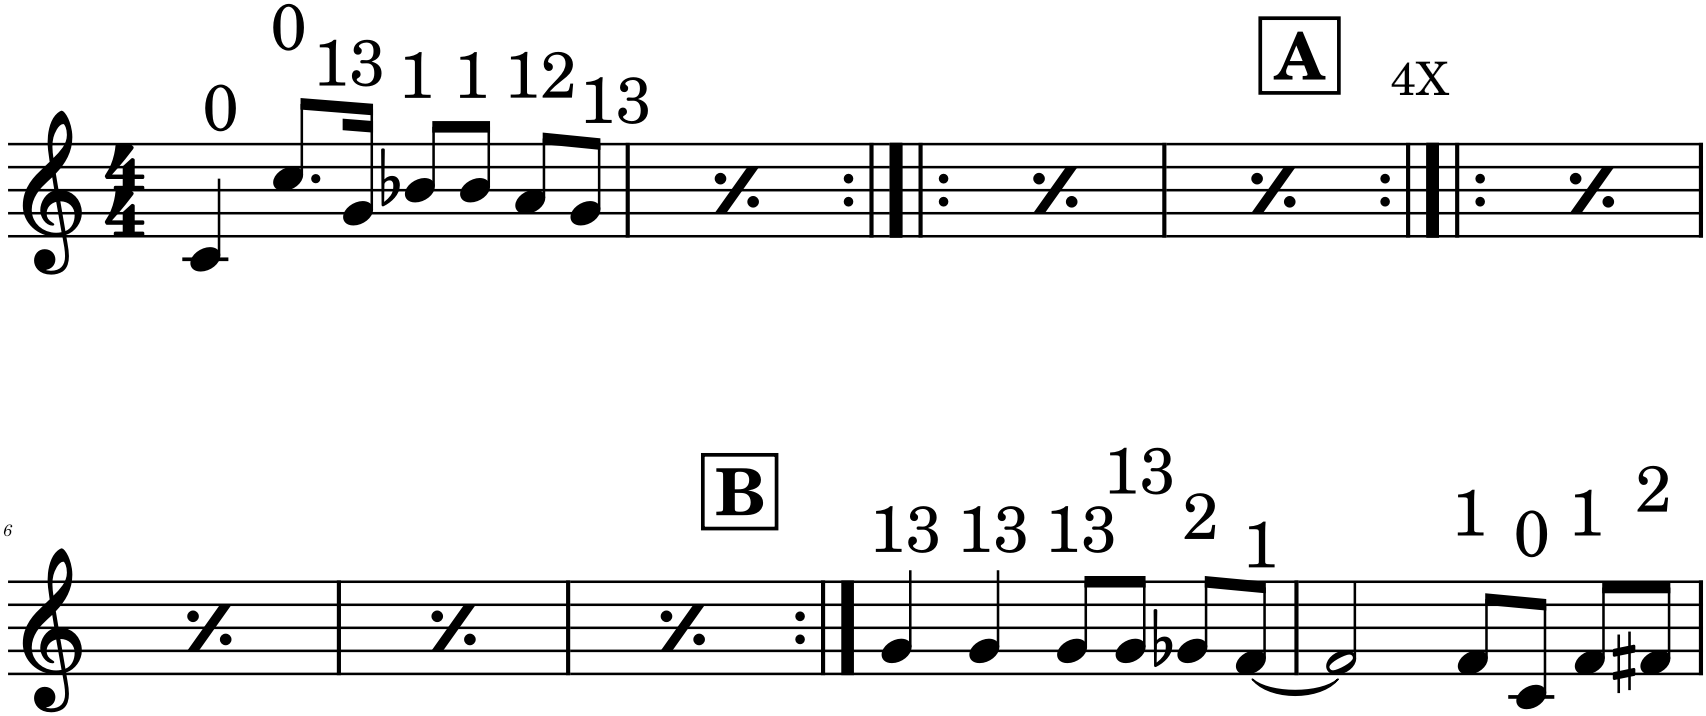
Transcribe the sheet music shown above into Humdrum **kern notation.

**kern	**kern	**kern	**kern	**kern	**kern	**kern	**kern
*part8	*part7	*part6	*part5	*part4	*part3	*part2	*part1
*staff8	*staff7	*staff6	*staff5	*staff4	*staff3	*staff2	*staff1
*I"Trompete Bb	*I"Tuba	*I"Trombone	*I"Saxofone Tenor	*I"Flauta	*I"Clarineta Bb	*I"Saxofone Alto	*I"Trompete Bb
*I'Tpt	*I'Tba	*I'Trb	*	*I'Fl	*I'Cl	*	*I'Tpt
*	*stria5	*stria5	*stria5	*stria5	*stria5	*stria5	*stria5
*clefG2	*clefF4	*clefF4	*clefG2	*clefG2	*clefG2	*clefG2	*clefG2
*Trd1c2	*	*	*Trd8c14	*	*Trd1c2	*Trd5c9	*Trd1c2
*k[]	*k[b-e-]	*k[b-e-]	*k[]	*k[b-e-]	*k[]	*k[f#]	*k[]
*M4/4	*M4/4	*M4/4	*M4/4	*M4/4	*M4/4	*M4/4	*M4/4
=1	=1	=1	=1	=1	=1	=1	=1
!	!LO:TX:a:t=0	!	!	!	!	!	!
!LO:TX:a:t=0	!	!	!	!	!	!	!
4c/	4BB-/	1r	1r	1r	1r	1r	1r
!	!LO:TX:a:t=0	!	!	!	!	!	!
!LO:TX:a:t=0	!	!	!	!	!	!	!
8.cc/L	8.B-/L	.	.	.	.	.	.
!	!LO:TX:a:t=0	!	!	!	!	!	!
!LO:TX:a:t=13	!	!	!	!	!	!	!
16g/Jk	16F/Jk	.	.	.	.	.	.
!	!LO:TX:a:t=1	!	!	!	!	!	!
!LO:TX:a:t=1	!	!	!	!	!	!	!
8b-X/L	8A-X/L	.	.	.	.	.	.
!	!LO:TX:a:t=1	!	!	!	!	!	!
!LO:TX:a:t=1	!	!	!	!	!	!	!
8b-/J	8A-/J	.	.	.	.	.	.
!	!LO:TX:a:t=12	!	!	!	!	!	!
!LO:TX:a:t=12	!	!	!	!	!	!	!
8a/L	8G/L	.	.	.	.	.	.
!	!LO:TX:a:t=0	!	!	!	!	!	!
!LO:TX:a:t=13	!	!	!	!	!	!	!
8g/J	8F/J	.	.	.	.	.	.
=2	=2	=2	=2	=2	=2	=2	=2
!	!LO:TX:a:t=0	!	!	!	!	!	!
!LO:TX:a:t=0	!	!	!	!	!	!	!
4c/	4BB-/	1r	1r	1r	1r	1r	1r
!	!LO:TX:a:t=0	!	!	!	!	!	!
!LO:TX:a:t=0	!	!	!	!	!	!	!
8.cc/L	8.B-/L	.	.	.	.	.	.
!	!LO:TX:a:t=0	!	!	!	!	!	!
!LO:TX:a:t=13	!	!	!	!	!	!	!
16g/Jk	16F/Jk	.	.	.	.	.	.
!	!LO:TX:a:t=1	!	!	!	!	!	!
!LO:TX:a:t=1	!	!	!	!	!	!	!
8b-X/L	8A-X/L	.	.	.	.	.	.
!	!LO:TX:a:t=1	!	!	!	!	!	!
!LO:TX:a:t=1	!	!	!	!	!	!	!
8b-/J	8A-/J	.	.	.	.	.	.
!	!LO:TX:a:t=12	!	!	!	!	!	!
!LO:TX:a:t=12	!	!	!	!	!	!	!
8a/L	8G/L	.	.	.	.	.	.
!	!LO:TX:a:t=0	!	!	!	!	!	!
!LO:TX:a:t=13	!	!	!	!	!	!	!
8g/J	8F/J	.	.	.	.	.	.
=3:|!|:	=3:|!|:	=3:|!|:	=3:|!|:	=3:|!|:	=3:|!|:	=3:|!|:	=3:|!|:
!	!	!	!	!	!	!LO:TX:a:t=3	!
!	!	!	!	!	!	!LO:TX:a:t=0	!
!	!LO:TX:a:t=0	!	!	!	!	!	!
!LO:TX:a:t=0	!	!	!	!	!	!	!
4c/	4BB-/	1r	4ccc/	4bb-/	4ccc/	4g/	1r
!	!	!	!	!	!	!LO:TX:a:t=3	!
!	!	!	!	!	!	!LO:TX:a:t=0	!
!	!LO:TX:a:t=0	!	!	!	!	!	!
!LO:TX:a:t=0	!	!	!	!	!	!	!
8.cc/L	8.B-/L	.	4ccc/	4bb-/	4ccc/	4g/	.
!	!LO:TX:a:t=0	!	!	!	!	!	!
!LO:TX:a:t=13	!	!	!	!	!	!	!
16g/Jk	16F/Jk	.	.	.	.	.	.
!	!LO:TX:a:t=1	!	!	!	!	!	!
!LO:TX:a:t=1	!	!	!	!	!	!	!
8b-X/L	8A-X/L	.	8r	8r	8r	8r	.
!	!	!	!	!	!	!LO:TX:a:t=1	!
!	!	!	!	!	!	!LO:TX:a:t=0	!
!	!LO:TX:a:t=1	!	!	!	!	!	!
!LO:TX:a:t=1	!	!	!	!	!	!	!
8b-/J	8A-/J	.	4.eee/	4.aaa-X/	4.eee/	4.b/	.
!	!LO:TX:a:t=12	!	!	!	!	!	!
!LO:TX:a:t=12	!	!	!	!	!	!	!
8a/L	8G/L	.	.	.	.	.	.
!	!LO:TX:a:t=0	!	!	!	!	!	!
!LO:TX:a:t=13	!	!	!	!	!	!	!
8g/J	8F/J	.	.	.	.	.	.
=4	=4	=4	=4	=4	=4	=4	=4
!	!	!	!	!	!	!LO:TX:a:t=3	!
!	!	!	!	!	!	!LO:TX:a:t=0	!
!	!LO:TX:a:t=0	!	!	!	!	!	!
!LO:TX:a:t=0	!	!	!	!	!	!	!
4c/	4BB-/	1r	4ccc/	4bb-/	4ccc/	4g/	1r
!	!	!	!	!	!	!LO:TX:a:t=3	!
!	!	!	!	!	!	!LO:TX:a:t=0	!
!	!LO:TX:a:t=0	!	!	!	!	!	!
!LO:TX:a:t=0	!	!	!	!	!	!	!
8.cc/L	8.B-/L	.	4ccc/	4bb-/	4ccc/	4g/	.
!	!LO:TX:a:t=0	!	!	!	!	!	!
!LO:TX:a:t=13	!	!	!	!	!	!	!
16g/Jk	16F/Jk	.	.	.	.	.	.
!	!LO:TX:a:t=1	!	!	!	!	!	!
!LO:TX:a:t=1	!	!	!	!	!	!	!
8b-X/L	8A-X/L	.	8r	8r	8r	8r	.
!	!	!	!	!	!	!LO:TX:a:t=1	!
!	!	!	!	!	!	!LO:TX:a:t=0	!
!	!LO:TX:a:t=1	!	!	!	!	!	!
!LO:TX:a:t=1	!	!	!	!	!	!	!
8b-/J	8A-/J	.	4.eee/	4.aaa-X/	4.eee/	4.b/	.
!	!LO:TX:a:t=12	!	!	!	!	!	!
!LO:TX:a:t=12	!	!	!	!	!	!	!
8a/L	8G/L	.	.	.	.	.	.
!	!LO:TX:a:t=0	!	!	!	!	!	!
!LO:TX:a:t=13	!	!	!	!	!	!	!
8g/J	8F/J	.	.	.	.	.	.
!!LO:REH:place=s1:a:B:cj:t=A
=5:|!|:	=5:|!|:	=5:|!|:	=5:|!|:	=5:|!|:	=5:|!|:	=5:|!|:	=5:|!|:
!	!	!	!	!	!	!	!LO:TX:a:t=4X
!	!	!	!	!	!	!	!LO:TX:a:t=1
!	!	!	!	!	!	!LO:TX:a:t=3͡	!
!	!	!	!	!	!	!LO:TX:a:t=1	!
!	!	!LO:TX:a:t=3	!	!	!	!	!
!	!LO:TX:a:t=0	!	!	!	!	!	!
!LO:TX:a:t=0	!	!	!	!	!	!	!
4c/	4BB-/	[1a-X	[1bbb-X	[1aaa-X	[1bbb-X	[1ffn	[1bb-X
!	!LO:TX:a:t=0	!	!	!	!	!	!
!LO:TX:a:t=0	!	!	!	!	!	!	!
8.cc/L	8.B-/L	.	.	.	.	.	.
!	!LO:TX:a:t=0	!	!	!	!	!	!
!LO:TX:a:t=13	!	!	!	!	!	!	!
16g/Jk	16F/Jk	.	.	.	.	.	.
!	!LO:TX:a:t=1	!	!	!	!	!	!
!LO:TX:a:t=1	!	!	!	!	!	!	!
8b-X/L	8A-X/L	.	.	.	.	.	.
!	!LO:TX:a:t=1	!	!	!	!	!	!
!LO:TX:a:t=1	!	!	!	!	!	!	!
8b-/J	8A-/J	.	.	.	.	.	.
!	!LO:TX:a:t=12	!	!	!	!	!	!
!LO:TX:a:t=12	!	!	!	!	!	!	!
8a/L	8G/L	.	.	.	.	.	.
!	!LO:TX:a:t=0	!	!	!	!	!	!
!LO:TX:a:t=13	!	!	!	!	!	!	!
8g/J	8F/J	.	.	.	.	.	.
!!LO:LB:g=z
=6	=6	=6	=6	=6	=6	=6	=6
!	!LO:TX:a:t=0	!	!	!	!	!	!
!LO:TX:a:t=0	!	!	!	!	!	!	!
4c/	4BB-/	4a-/]	4bbb-/]	4aaa-/]	4bbb-/]	4ff/]	4bb-/]
!	!	!	!	!	!	!	!LO:TX:a:t=0
!	!	!	!	!	!	!LO:TX:a:t=3͡	!
!	!	!	!	!	!	!LO:TX:a:t=3	!
!	!	!LO:TX:a:t=1	!	!	!	!	!
!	!LO:TX:a:t=0	!	!	!	!	!	!
!LO:TX:a:t=0	!	!	!	!	!	!	!
8.cc/L	8.B-/L	8f/L	8ggg/L	8fff/L	8ggg/L	8dd/L	8gg/L
!	!	!	!	!	!	!	!LO:TX:a:t=12
!	!	!	!	!	!	!LO:TX:a:t=3͡	!
!	!	!	!	!	!	!LO:TX:a:t=2	!
!	!	!LO:TX:a:t=4	!	!	!	!	!
.	.	8g/J	8aaa/J	8ggg/J	8aaa/J	8ee/J	8aa/J
!	!LO:TX:a:t=0	!	!	!	!	!	!
!LO:TX:a:t=13	!	!	!	!	!	!	!
16g/Jk	16F/Jk	.	.	.	.	.	.
!	!	!	!	!	!	!	!LO:TX:a:t=1
!	!	!	!	!	!	!LO:TX:a:t=3͡	!
!	!	!	!	!	!	!LO:TX:a:t=1	!
!	!	!LO:TX:a:t=3	!	!	!	!	!
!	!LO:TX:a:t=1	!	!	!	!	!	!
!LO:TX:a:t=1	!	!	!	!	!	!	!
8b-X/L	8A-X/L	8a-X/L	8bbb-X/L	8aaa-X/L	8bbb-X/L	8ffn/L	8bb-X/L
!	!	!	!	!	!	!	!LO:TX:a:t=12
!	!	!	!	!	!	!LO:TX:a:t=3͡	!
!	!	!	!	!	!	!LO:TX:a:t=2	!
!	!	!LO:TX:a:t=4	!	!	!	!	!
!	!LO:TX:a:t=1	!	!	!	!	!	!
!LO:TX:a:t=1	!	!	!	!	!	!	!
8b-/J	8A-/J	8g/J	8aaa/J	8ggg/J	8aaa/J	8ee/J	8aa/J
!	!LO:TX:a:t=12	!	!	!	!	!	!
!LO:TX:a:t=12	!	!	!	!	!	!	!
8a/L	8G/L	8r	8r	8r	8r	8r	8r
!	!	!	!	!	!	!	!LO:TX:a:t=0
!	!	!	!	!	!	!LO:TX:a:t=3͡	!
!	!	!	!	!	!	!LO:TX:a:t=3	!
!	!	!LO:TX:a:t=1	!	!	!	!	!
!	!LO:TX:a:t=0	!	!	!	!	!	!
!LO:TX:a:t=13	!	!	!	!	!	!	!
8g/J	8F/J	16f/LL	16ggg/LL	16fff/LL	16ggg/LL	16dd/LL	16gg/LL
!	!	!	!	!	!	!	!LO:TX:a:t=1
!	!	!	!	!	!	!LO:TX:a:t=1*	!
!	!	!	!	!	!	!LO:TX:a:t=0	!
!	!	!LO:TX:a:t=3	!	!	!	!	!
.	.	16e-/JJ	16fff/JJ	16eee-/JJ	16fff/JJ	16cc/JJ	16ff/JJ
=7	=7	=7	=7	=7	=7	=7	=7
!	!	!	!	!	!	!	!LO:TX:a:t=0
!	!	!	!	!	!	!LO:TX:a:t=3͡	!
!	!	!	!	!	!	!LO:TX:a:t=3	!
!	!	!LO:TX:a:t=1	!	!	!	!	!
!	!LO:TX:a:t=0	!	!	!	!	!	!
!LO:TX:a:t=0	!	!	!	!	!	!	!
4c/	4BB-/	1f	1ggg	1fff	1ggg	1dd	1gg
!	!LO:TX:a:t=0	!	!	!	!	!	!
!LO:TX:a:t=0	!	!	!	!	!	!	!
8.cc/L	8.B-/L	.	.	.	.	.	.
!	!LO:TX:a:t=0	!	!	!	!	!	!
!LO:TX:a:t=13	!	!	!	!	!	!	!
16g/Jk	16F/Jk	.	.	.	.	.	.
!	!LO:TX:a:t=1	!	!	!	!	!	!
!LO:TX:a:t=1	!	!	!	!	!	!	!
8b-X/L	8A-X/L	.	.	.	.	.	.
!	!LO:TX:a:t=1	!	!	!	!	!	!
!LO:TX:a:t=1	!	!	!	!	!	!	!
8b-/J	8A-/J	.	.	.	.	.	.
!	!LO:TX:a:t=12	!	!	!	!	!	!
!LO:TX:a:t=12	!	!	!	!	!	!	!
8a/L	8G/L	.	.	.	.	.	.
!	!LO:TX:a:t=0	!	!	!	!	!	!
!LO:TX:a:t=13	!	!	!	!	!	!	!
8g/J	8F/J	.	.	.	.	.	.
=8	=8	=8	=8	=8	=8	=8	=8
!	!LO:TX:a:t=0	!	!	!	!	!	!
!LO:TX:a:t=0	!	!	!	!	!	!	!
4c/	4BB-/	1r	1r	1r	1r	1r	1r
!	!LO:TX:a:t=0	!	!	!	!	!	!
!LO:TX:a:t=0	!	!	!	!	!	!	!
8.cc/L	8.B-/L	.	.	.	.	.	.
!	!LO:TX:a:t=0	!	!	!	!	!	!
!LO:TX:a:t=13	!	!	!	!	!	!	!
16g/Jk	16F/Jk	.	.	.	.	.	.
!	!LO:TX:a:t=1	!	!	!	!	!	!
!LO:TX:a:t=1	!	!	!	!	!	!	!
8b-X/L	8A-X/L	.	.	.	.	.	.
!	!LO:TX:a:t=1	!	!	!	!	!	!
!LO:TX:a:t=1	!	!	!	!	!	!	!
8b-/J	8A-/J	.	.	.	.	.	.
!	!LO:TX:a:t=12	!	!	!	!	!	!
!LO:TX:a:t=12	!	!	!	!	!	!	!
8a/L	8G/L	.	.	.	.	.	.
!	!LO:TX:a:t=0	!	!	!	!	!	!
!LO:TX:a:t=13	!	!	!	!	!	!	!
8g/J	8F/J	.	.	.	.	.	.
!!LO:REH:place=s1:a:B:cj:t=B
=9:|!	=9:|!	=9:|!	=9:|!	=9:|!	=9:|!	=9:|!	=9:|!
!	!	!	!	!	!	!	!LO:TX:a:t=0
!	!	!	!	!	!	!LO:TX:a:t=3͡	!
!	!	!	!	!	!	!LO:TX:a:t=1*	!
!	!	!LO:TX:a:t=1	!	!	!	!	!
!	!LO:TX:a:t=0	!	!	!	!	!	!
!LO:TX:a:t=13	!	!	!	!	!	!	!
4g/	4F/	4f/	4bbb/	4aaa/	4bb/	4ff#/	4gg/
!	!LO:TX:a:t=0	!	!	!	!	!	!
!LO:TX:a:t=13	!	!	!	!	!	!	!
4g/	4F/	4r	4r	4r	4r	4r	4r
!	!	!	!	!	!	!	!LO:TX:a:t=0
!	!	!	!	!	!	!LO:TX:a:t=3͡	!
!	!	!	!	!	!	!LO:TX:a:t=1*	!
!	!	!LO:TX:a:t=1	!	!	!	!	!
!	!LO:TX:a:t=0	!	!	!	!	!	!
!LO:TX:a:t=13	!	!	!	!	!	!	!
8g/L	8F/L	8f/L	8bbb/L	8aaa/L	8bb/L	8ff#/L	8gg/L
!	!	!	!	!	!	!	!LO:TX:a:t=0
!	!	!	!	!	!	!LO:TX:a:t=3͡	!
!	!	!	!	!	!	!LO:TX:a:t=1*	!
!	!	!LO:TX:a:t=1	!	!	!	!	!
!	!LO:TX:a:t=0	!	!	!	!	!	!
!LO:TX:a:t=13	!	!	!	!	!	!	!
8g/J	8F/J	8f/J	8bbb/J	8aaa/J	8bb/J	8ff#/J	8gg/J
!	!	!	!	!	!	!	!LO:TX:a:t=2
!	!	!	!	!	!	!LO:TX:a:t=3͡	!
!	!	!	!	!	!	!LO:TX:a:t=1	!
!	!	!LO:TX:a:t=2	!	!	!	!	!
!	!LO:TX:a:t=2	!	!	!	!	!	!
!LO:TX:a:t=2	!	!	!	!	!	!	!
8g-X/L	8F-X/L	8f-X/L	8bbb-X/L	8aaa-X/L	8bb-X/L	8ffn/L	8gg-X/L
!	!	!	!	!	!	!	!LO:TX:a:t=1
!	!	!	!	!	!	!LO:TX:a:t=3͡	!
!	!	!	!	!	!	!LO:TX:a:t=2	!
!	!	!LO:TX:a:t=3	!	!	!	!	!
!	!LO:TX:a:t=1	!	!	!	!	!	!
!LO:TX:a:t=1	!	!	!	!	!	!	!
[8f/J	[8E-/J	[8e-/J	[8aaa/J	[8ggg/J	[8aa/J	[8ee/J	[8ff/J
=10	=10	=10	=10	=10	=10	=10	=10
2f/]	2E-/]	2e-/]	2aaa/]	2ggg/]	2aa/]	2ee/]	2ff/]
!	!LO:TX:a:t=1	!	!	!	!	!	!
!LO:TX:a:t=1	!	!	!	!	!	!	!
8f/L	8E-/L	4r	4r	4r	4r	4r	4r
!	!LO:TX:a:t=0	!	!	!	!	!	!
!LO:TX:a:t=0	!	!	!	!	!	!	!
8c/J	8BB-/J	.	.	.	.	.	.
!	!	!	!	!	!	!	!LO:TX:a:t=1
!	!	!	!	!	!	!LO:TX:a:t=1*	!
!	!	!	!	!	!	!LO:TX:a:t=0	!
!	!	!LO:TX:a:t=3	!	!	!	!	!
!	!LO:TX:a:t=1	!	!	!	!	!	!
!LO:TX:a:t=1	!	!	!	!	!	!	!
8f/L	8E-/L	8e-/L	8fff/L	8eee-/L	8ff/L	8cc/L	8ff/L
!	!	!	!	!	!	!	!LO:TX:a:t=2
!	!	!	!	!	!	!LO:TX:a:t=0	!
!	!	!	!	!	!	!LO:TX:a:t=0	!
!	!	!LO:TX:a:t=2	!	!	!	!	!
!	!LO:TX:a:t=2	!	!	!	!	!	!
!LO:TX:a:t=2	!	!	!	!	!	!	!
8f#X/J	8En/J	8f-X/J	8ggg-X/J	8fff-X/J	8gg-X/J	8dd-X/J	8gg-X/J
=	=	=	=	=	=	=	=
*-	*-	*-	*-	*-	*-	*-	*-
